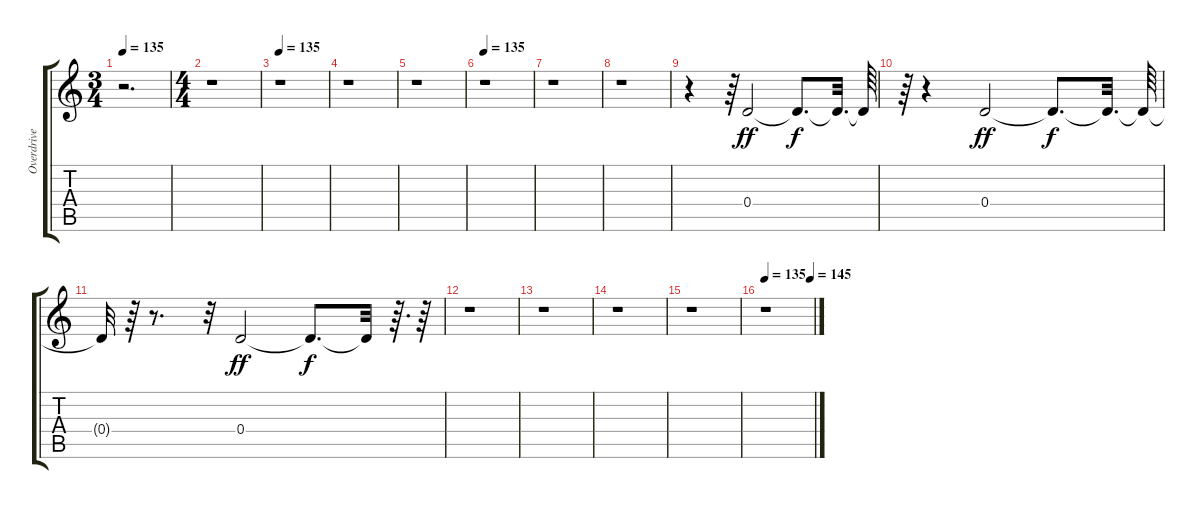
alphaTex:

\track ("Overdrive Guitar" "Overdrive ") {instrument overdrivenguitar}
\staff {score tabs}
\tuning (E4 B3 G3 D3 A2 E2) {hide}
\ts (3 4)
\tempo 135
\clef g2
\ks c
r.2{d dy f} |
\ts (4 4)
r.1 |
\tempo 135
r.1 |
r.1 |
r.1 |
\tempo 135
r.1 |
r.1 |
r.1 |
r.4 r.64 0.4.2{dy ff} 0.4{t}.8{d dy f} 0.4{t}.32{d} 0.4{t}.64 |
r.64 r.4 0.4.2{dy ff} 0.4{t}.8{d dy f} 0.4{t}.32{d} 0.4{t}.64 |
0.4{t}.32 r.64 r.8{d} r.32 0.4.2{dy ff} 0.4{t}.8{d dy f} 0.4{t}.32 r.64{d} r.64 |
r.1 |
r.1 |
r.1 |
r.1 |
\tempo 135
\tempo (145 0.9375)
r.1
